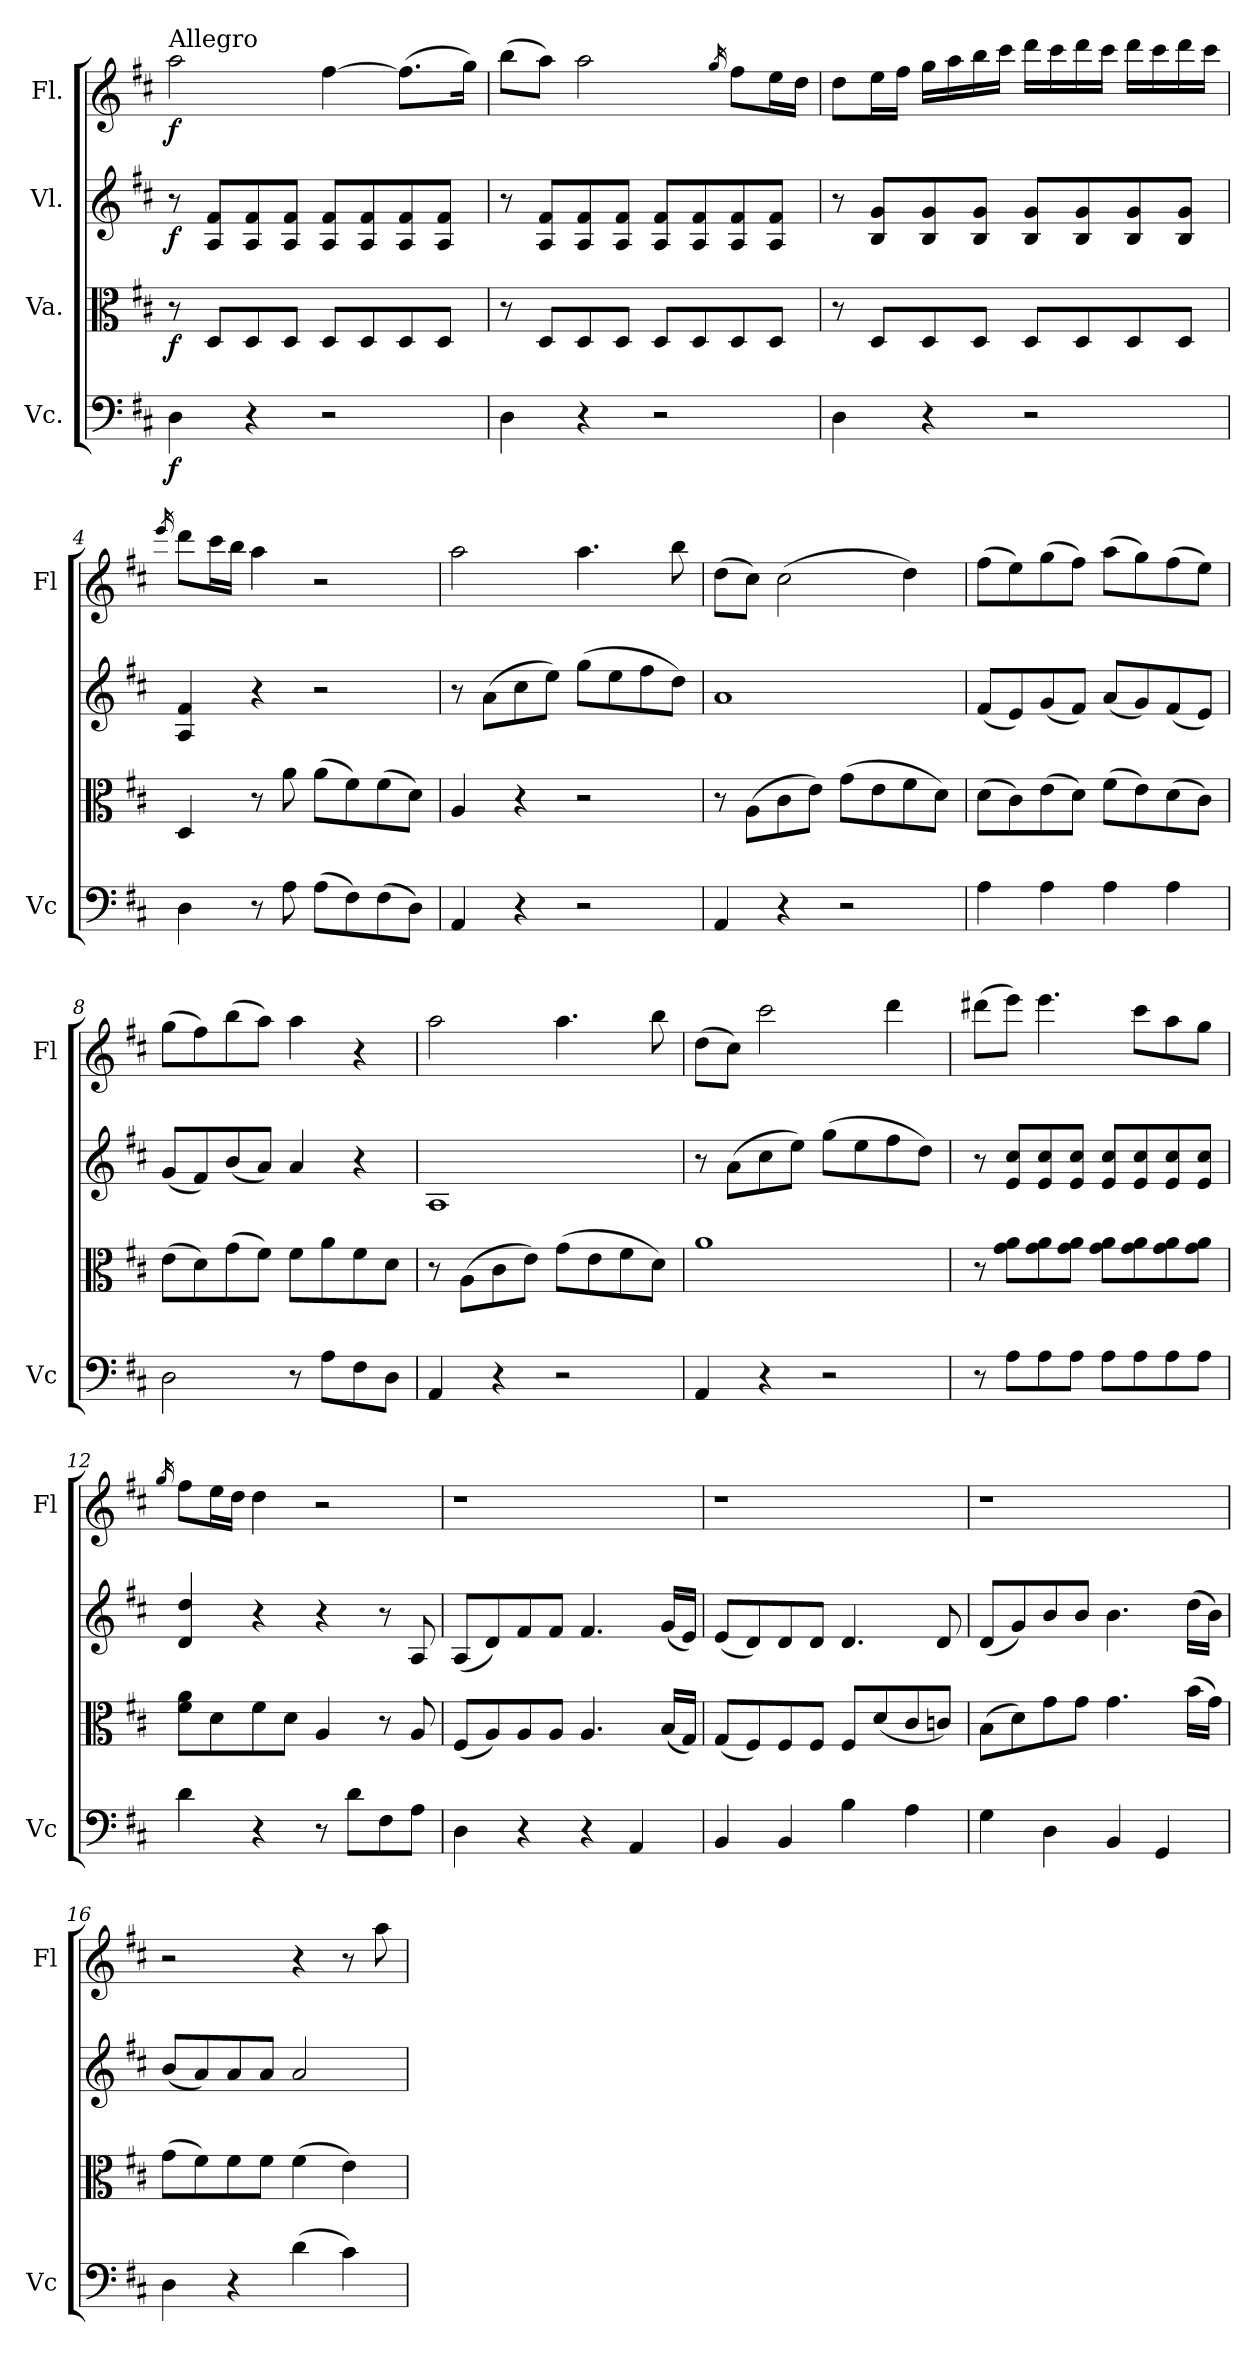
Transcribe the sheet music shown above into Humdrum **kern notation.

**kern	**dynam	**kern	**dynam	**kern	**dynam	**kern	**dynam
*part4	*part4	*part3	*part3	*part2	*part2	*part1	*part1
*staff4	*staff4	*staff3	*staff3	*staff2	*staff2	*staff1	*staff1
*I"Vc.	*	*I"Va.	*	*I"Vl.	*	*I"Fl.	*
*I'Vc	*	*	*	*	*	*I'Fl	*
*clefF4	*	*clefC3	*	*clefG2	*	*clefG2	*
*k[f#c#]	*	*k[f#c#]	*	*k[f#c#]	*	*k[f#c#]	*
=1	=1	=1	=1	=1	=1	=1	=1
!	!	!	!	!	!	!LO:TX:a:t=Allegro	!
!	!LO:DY:b	!	!LO:DY:b	!	!LO:DY:b	!	!LO:DY:b
4D\	f	8r	f	8r	f	2aa\	f
.	.	8D/L	.	8A/ 8f#/L	.	.	.
4r	.	8D/	.	8A/ 8f#/	.	.	.
.	.	8D/J	.	8A/ 8f#/J	.	.	.
2r	.	8D/L	.	8A/ 8f#/L	.	[4ff#\	.
.	.	8D/	.	8A/ 8f#/	.	.	.
.	.	8D/	.	8A/ 8f#/	.	(>8.ff#\L]	.
.	.	8D/J	.	8A/ 8f#/J	.	.	.
.	.	.	.	.	.	16gg\Jk)	.
=2	=2	=2	=2	=2	=2	=2	=2
4D\	.	8r	.	8r	.	(>8bb\L	.
.	.	8D/L	.	8A/ 8f#/L	.	8aa\J)	.
4r	.	8D/	.	8A/ 8f#/	.	2aa\	.
.	.	8D/J	.	8A/ 8f#/J	.	.	.
2r	.	8D/L	.	8A/ 8f#/L	.	.	.
.	.	8D/	.	8A/ 8f#/	.	.	.
.	.	.	.	.	.	16qgg/	.
.	.	8D/	.	8A/ 8f#/	.	8ff#\L	.
.	.	8D/J	.	8A/ 8f#/J	.	16ee\L	.
.	.	.	.	.	.	16dd\JJ	.
=3	=3	=3	=3	=3	=3	=3	=3
4D\	.	8r	.	8r	.	8dd\L	.
.	.	8D/L	.	8B/ 8g/L	.	16ee\L	.
.	.	.	.	.	.	16ff#\JJ	.
4r	.	8D/	.	8B/ 8g/	.	16gg\LL	.
.	.	.	.	.	.	16aa\	.
.	.	8D/J	.	8B/ 8g/J	.	16bb\	.
.	.	.	.	.	.	16ccc#\JJ	.
2r	.	8D/L	.	8B/ 8g/L	.	16ddd\LL	.
.	.	.	.	.	.	16ccc#\	.
.	.	8D/	.	8B/ 8g/	.	16ddd\	.
.	.	.	.	.	.	16ccc#\JJ	.
.	.	8D/	.	8B/ 8g/	.	16ddd\LL	.
.	.	.	.	.	.	16ccc#\	.
.	.	8D/J	.	8B/ 8g/J	.	16ddd\	.
.	.	.	.	.	.	16ccc#\JJ	.
=4	=4	=4	=4	=4	=4	=4	=4
.	.	.	.	.	.	16qeee/	.
4D\	.	4D/	.	4A/ 4f#/	.	8ddd\L	.
.	.	.	.	.	.	16ccc#\L	.
.	.	.	.	.	.	16bb\JJ	.
8r	.	8r	.	4r	.	4aa\	.
8A\	.	8a\	.	.	.	.	.
(>8A\L	.	(>8a\L	.	2r	.	2r	.
8F#\)	.	8f#\)	.	.	.	.	.
(>8F#\	.	(>8f#\	.	.	.	.	.
8D\J)	.	8d\J)	.	.	.	.	.
=5	=5	=5	=5	=5	=5	=5	=5
4AA/	.	4A/	.	8r	.	2aa\	.
.	.	.	.	(>8a\L	.	.	.
4r	.	4r	.	8cc#\	.	.	.
.	.	.	.	8ee\J)	.	.	.
2r	.	2r	.	(>8gg\L	.	4.aa\	.
.	.	.	.	8ee\	.	.	.
.	.	.	.	8ff#\	.	.	.
.	.	.	.	8dd\J)	.	8bb\	.
!!LO:LB:g=z
=6	=6	=6	=6	=6	=6	=6	=6
4AA/	.	8r	.	1a	.	(>8dd\L	.
.	.	(>8A\L	.	.	.	8cc#\J)	.
4r	.	8c#\	.	.	.	(>2cc#\	.
.	.	8e\J)	.	.	.	.	.
2r	.	(>8g\L	.	.	.	.	.
.	.	8e\	.	.	.	.	.
.	.	8f#\	.	.	.	4dd\)	.
.	.	8d\J)	.	.	.	.	.
=7	=7	=7	=7	=7	=7	=7	=7
4A\	.	(>8d\L	.	(<8f#/L	.	(>8ff#\L	.
.	.	8c#\)	.	8e/)	.	8ee\)	.
4A\	.	(>8e\	.	(<8g/	.	(>8gg\	.
.	.	8d\J)	.	8f#/J)	.	8ff#\J)	.
4A\	.	(>8f#\L	.	(<8a/L	.	(>8aa\L	.
.	.	8e\)	.	8g/)	.	8gg\)	.
4A\	.	(>8d\	.	(<8f#/	.	(>8ff#\	.
.	.	8c#\J)	.	8e/J)	.	8ee\J)	.
=8	=8	=8	=8	=8	=8	=8	=8
2D\	.	(>8e\L	.	(<8g/L	.	(>8gg\L	.
.	.	8d\)	.	8f#/)	.	8ff#\)	.
.	.	(>8g\	.	(<8b/	.	(>8bb\	.
.	.	8f#\J)	.	8a/J)	.	8aa\J)	.
8r	.	8f#\L	.	4a/	.	4aa\	.
8A\L	.	8a\	.	.	.	.	.
8F#\	.	8f#\	.	4r	.	4r	.
8D\J	.	8d\J	.	.	.	.	.
=9	=9	=9	=9	=9	=9	=9	=9
4AA/	.	8r	.	1A	.	2aa\	.
.	.	(>8A\L	.	.	.	.	.
4r	.	8c#\	.	.	.	.	.
.	.	8e\J)	.	.	.	.	.
2r	.	(>8g\L	.	.	.	4.aa\	.
.	.	8e\	.	.	.	.	.
.	.	8f#\	.	.	.	.	.
.	.	8d\J)	.	.	.	8bb\	.
=10	=10	=10	=10	=10	=10	=10	=10
4AA/	.	1a	.	8r	.	(>8dd\L	.
.	.	.	.	(>8a\L	.	8cc#\J)	.
4r	.	.	.	8cc#\	.	2ccc#\	.
.	.	.	.	8ee\J)	.	.	.
2r	.	.	.	(>8gg\L	.	.	.
.	.	.	.	8ee\	.	.	.
.	.	.	.	8ff#\	.	4ddd\	.
.	.	.	.	8dd\J)	.	.	.
!!LO:LB:g=z
=11	=11	=11	=11	=11	=11	=11	=11
8r	.	8r	.	8r	.	(>8ddd#X\L	.
8A\L	.	8g\ 8a\L	.	8e/ 8cc#/L	.	8eee\J)	.
8A\	.	8g\ 8a\	.	8e/ 8cc#/	.	4.eee\	.
8A\J	.	8g\ 8a\J	.	8e/ 8cc#/J	.	.	.
8A\L	.	8g\ 8a\L	.	8e/ 8cc#/L	.	.	.
8A\	.	8g\ 8a\	.	8e/ 8cc#/	.	8ccc#\L	.
8A\	.	8g\ 8a\	.	8e/ 8cc#/	.	8aa\	.
8A\J	.	8g\ 8a\J	.	8e/ 8cc#/J	.	8gg\J	.
=12	=12	=12	=12	=12	=12	=12	=12
.	.	.	.	.	.	16qgg/	.
4d\	.	8f#\ 8a\L	.	4d/ 4dd/	.	8ff#\L	.
.	.	8d\	.	.	.	16ee\L	.
.	.	.	.	.	.	16dd\JJ	.
4r	.	8f#\	.	4r	.	4dd\	.
.	.	8d\J	.	.	.	.	.
8r	.	4A/	.	4r	.	2r	.
8d\L	.	.	.	.	.	.	.
8F#\	.	8r	.	8r	.	.	.
8A\J	.	8A/	.	8A/	.	.	.
=13	=13	=13	=13	=13	=13	=13	=13
4D\	.	(<8F#/L	.	(<8A/L	.	1r	.
.	.	8A/)	.	8d/)	.	.	.
4r	.	8A/	.	8f#/	.	.	.
.	.	8A/J	.	8f#/J	.	.	.
4r	.	4.A/	.	4.f#/	.	.	.
4AA/	.	.	.	.	.	.	.
.	.	(<16B/LL	.	(<16g/LL	.	.	.
.	.	16G/JJ)	.	16e/JJ)	.	.	.
=14	=14	=14	=14	=14	=14	=14	=14
4BB/	.	(<8G/L	.	(<8e/L	.	1r	.
.	.	8F#/)	.	8d/)	.	.	.
4BB/	.	8F#/	.	8d/	.	.	.
.	.	8F#/J	.	8d/J	.	.	.
4B\	.	8F#/L	.	4.d/	.	.	.
.	.	(<8d/	.	.	.	.	.
4A\	.	8c#/	.	.	.	.	.
.	.	8cn/J)	.	8d/	.	.	.
=15	=15	=15	=15	=15	=15	=15	=15
4G\	.	(>8B\L	.	(<8d/L	.	1r	.
.	.	8d\)	.	8g/)	.	.	.
4D\	.	8g\	.	8b/	.	.	.
.	.	8g\J	.	8b/J	.	.	.
4BB/	.	4.g\	.	4.b\	.	.	.
4GG/	.	.	.	.	.	.	.
.	.	(>16b\LL	.	(>16dd\LL	.	.	.
.	.	16g\JJ)	.	16b\JJ)	.	.	.
!!LO:PB:g=z
=16	=16	=16	=16	=16	=16	=16	=16
4D\	.	(>8g\L	.	(<8b/L	.	2r	.
.	.	8f#\)	.	8a/)	.	.	.
4r	.	8f#\	.	8a/	.	.	.
.	.	8f#\J	.	8a/J	.	.	.
(>4d\	.	(>4f#\	.	2a/	.	4r	.
4c#\)	.	4e\)	.	.	.	8r	.
.	.	.	.	.	.	8aa\	.
=	=	=	=	=	=	=	=
*-	*-	*-	*-	*-	*-	*-	*-
